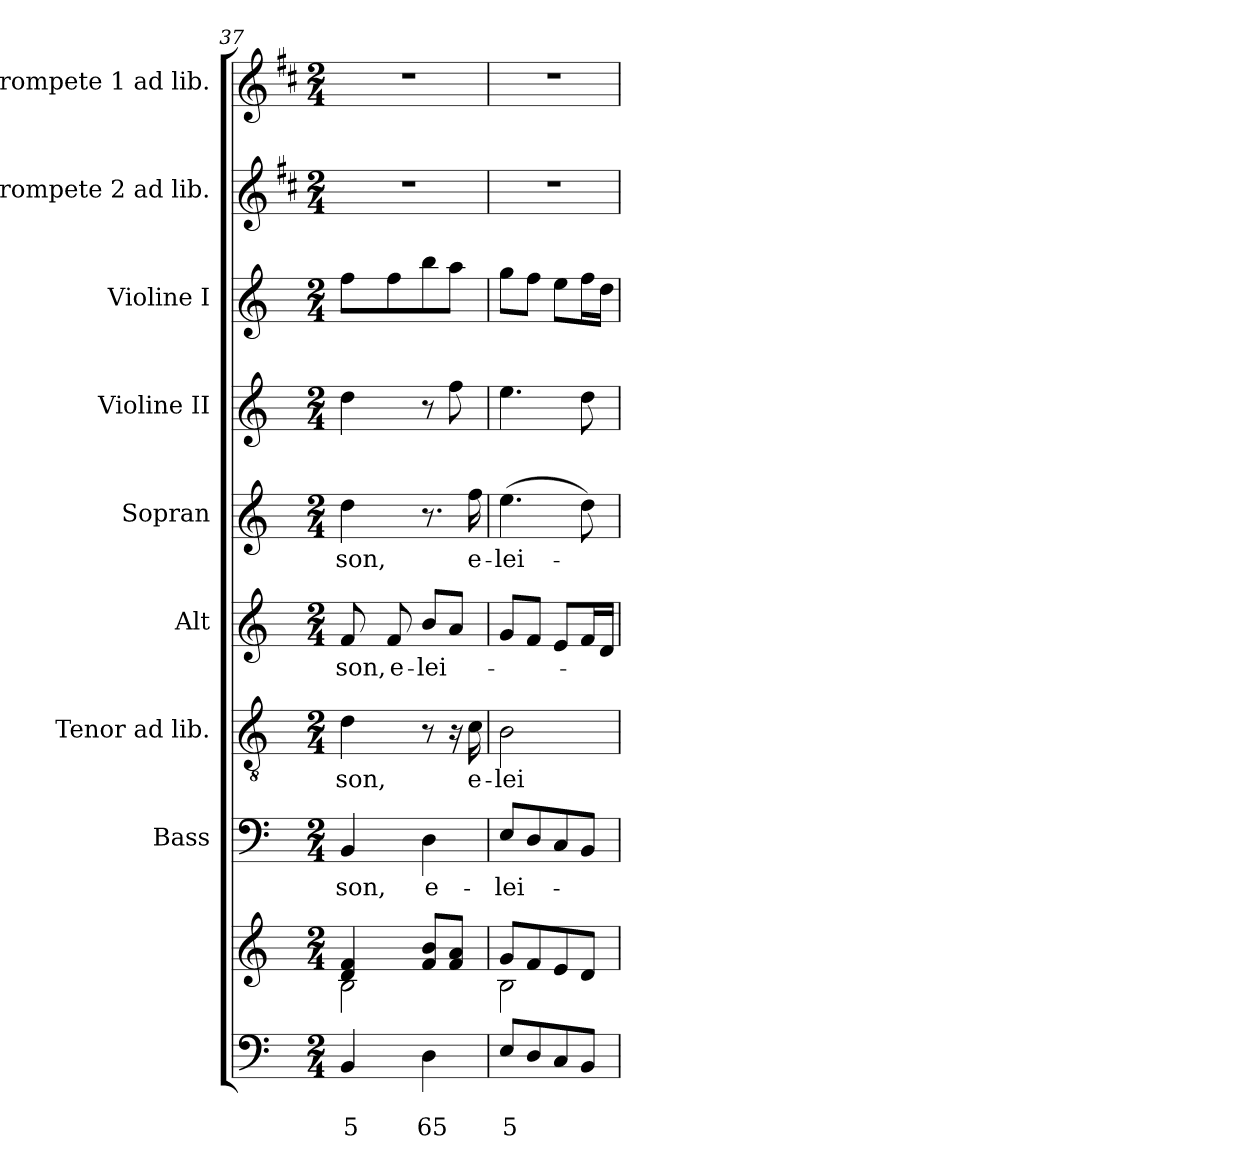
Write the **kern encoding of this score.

**kern	**text	**text	**kern	**kern	**text	**kern	**text	**kern	**text	**kern	**text	**kern	**kern	**kern	**kern
*part9	*part9	*part9	*part9	*part8	*part8	*part7	*part7	*part6	*part6	*part5	*part5	*part4	*part3	*part2	*part1
*staff10	*staff10	*staff10	*staff9	*staff8	*staff8	*staff7	*staff7	*staff6	*staff6	*staff5	*staff5	*staff4	*staff3	*staff2	*staff1
*	*	*	*	*I"Bass	*	*I"Tenor ad lib.	*	*I"Alt	*	*I"Sopran	*	*I"Violine II	*I"Violine I	*I"Trompete 2 ad lib.	*I"Trompete 1 ad lib.
*	*	*	*	*I'B.	*	*I'T.	*	*I'A.	*	*I'S.	*	*I'Vl. II	*I'Vl. I	*I'Trp. 2	*I'Trp. 1
*clefF4	*	*	*clefG2	*clefF4	*	*clefGv2	*	*clefG2	*	*clefG2	*	*clefG2	*clefG2	*clefG2	*clefG2
*	*	*	*	*	*	*	*	*	*	*	*	*	*	*ITrd1c2	*ITrd1c2
*k[]	*	*	*k[]	*k[]	*	*k[]	*	*k[]	*	*k[]	*	*k[]	*k[]	*k[]	*k[]
*C:	*	*	*C:	*C:	*	*C:	*	*C:	*	*C:	*	*C:	*C:	*C:	*C:
*M2/4	*	*	*M2/4	*M2/4	*	*M2/4	*	*M2/4	*	*M2/4	*	*M2/4	*M2/4	*M2/4	*M2/4
=37	=37	=37	=37	=37	=37	=37	=37	=37	=37	=37	=37	=37	=37	=37	=37
!	!	!LO:LY:b	!	!	!LO:LY:b	!	!LO:LY:b	!	!LO:LY:b	!	!LO:LY:b	!	!	!	!
*	*	*	*^	*	*	*	*	*	*	*	*	*	*	*	*
4BB/	.	5	4d/ 4f/	2B\	4BB/	-son,	4d\	-son,	8f/	-son,	4dd\	-son,	4dd\	8ff\L	2r	2r
!	!	!	!	!	!	!	!	!	!	!LO:LY:b	!	!	!	!	!	!
.	.	.	.	.	.	.	.	.	8f/	e-	.	.	.	8ff\	.	.
!	!	!LO:LY:b	!	!	!	!LO:LY:b	!	!	!	!LO:LY:b	!	!	!	!	!	!
4D\	.	65	8f/ 8b/L	.	4D\	e-	8r	.	8b/L	-lei-	8.r	.	8r	8bb\	.	.
.	.	.	8f/ 8a/J	.	.	.	16r	.	8a/J	.	.	.	8ff\	8aa\J	.	.
!	!	!	!	!	!	!	!	!LO:LY:b	!	!	!	!LO:LY:b	!	!	!	!
.	.	.	.	.	.	.	16c\	e-	.	.	16ff\	e-	.	.	.	.
=38	=38	=38	=38	=38	=38	=38	=38	=38	=38	=38	=38	=38	=38	=38	=38	=38
!	!	!LO:LY:b	!	!	!	!LO:LY:b	!	!LO:LY:b	!	!	!	!LO:LY:b	!	!	!	!
8E/L	.	5	8g/L	2B\	8E/L	-lei-	2B\	-lei-	8g/L	.	(>4.ee\	-lei-	4.ee\	8gg\L	2r	2r
8D/	.	.	8f/	.	8D/	.	.	.	8f/J	.	.	.	.	8ff\J	.	.
!	!	!LO:LY:b	!	!	!	!	!	!	!	!	!	!	!	!	!	!
8C/	.	_	8e/	.	8C/	.	.	.	8e/L	.	.	.	.	8ee\L	.	.
8BB/J	.	.	8d/J	.	8BB/J	.	.	.	16f/L	.	8dd\)	.	8dd\	16ff\L	.	.
.	.	.	.	.	.	.	.	.	16d/JJ	.	.	.	.	16dd\JJ	.	.
*	*	*	*v	*v	*	*	*	*	*	*	*	*	*	*	*	*
=	=	=	=	=	=	=	=	=	=	=	=	=	=	=	=
*-	*-	*-	*-	*-	*-	*-	*-	*-	*-	*-	*-	*-	*-	*-	*-
